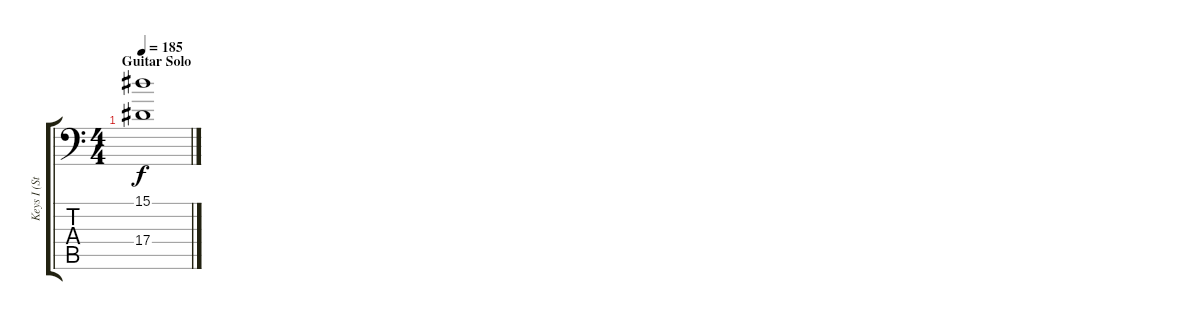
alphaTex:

\track ("Keys I (Strings)" "Keys I (St") {instrument synthstrings1}
\staff {score tabs}
\tuning (C4 G3 Eb3 Bb2 F2 Bb1) {hide}
\ts (4 4)
\section ("" "Guitar Solo")
\tempo 185
\clef f4
\ks c
(15.1{t} 17.4{t}).1{dy f}
